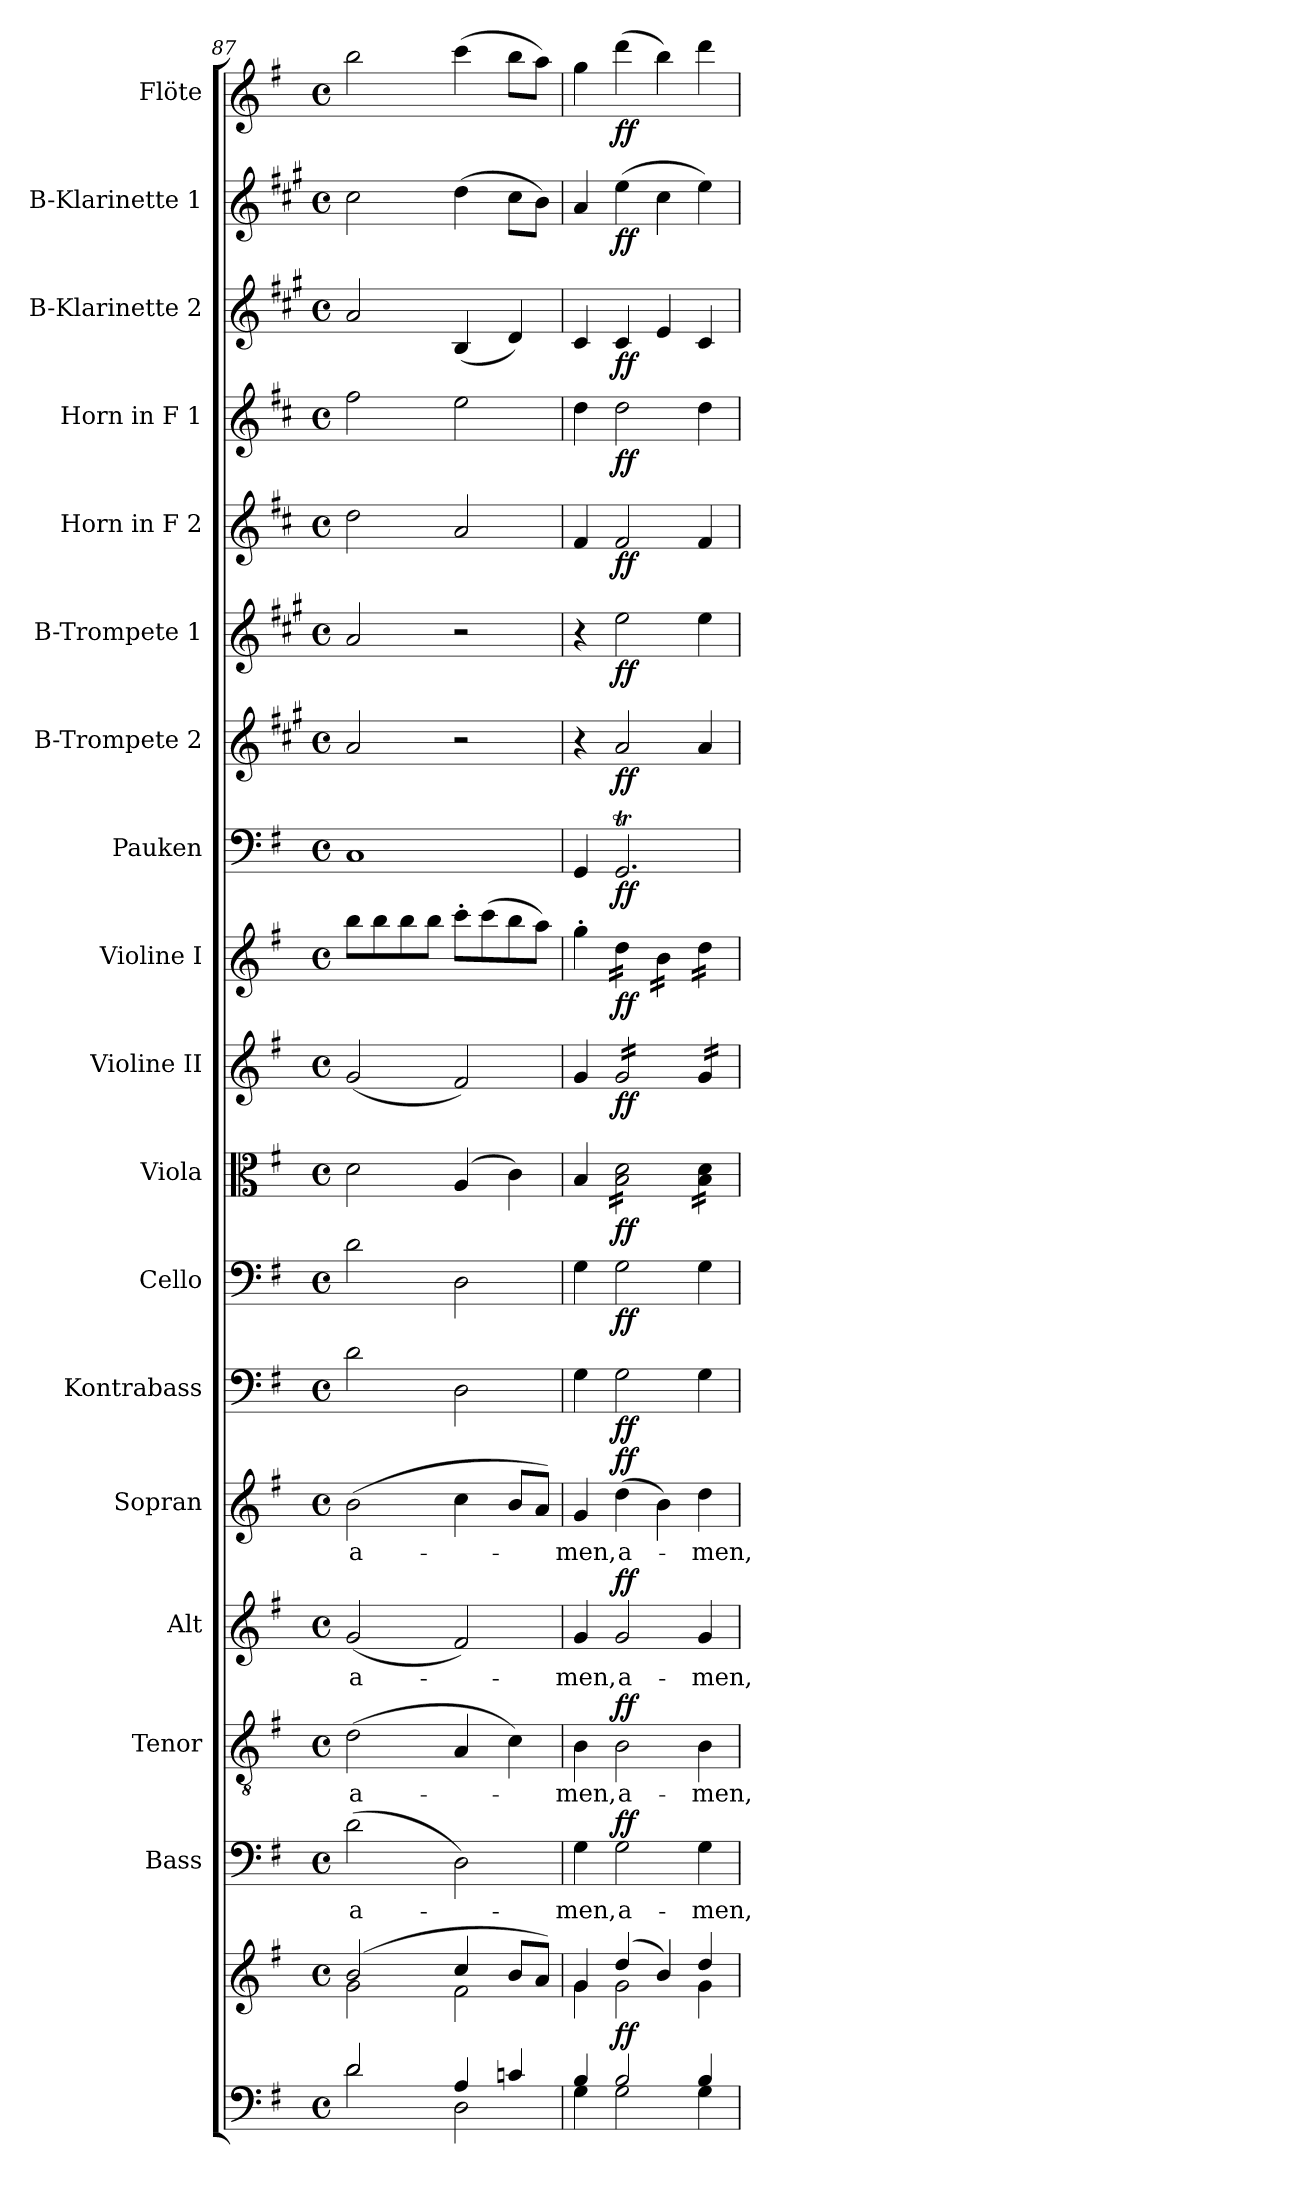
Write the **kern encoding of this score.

**kern	**kern	**dynam	**kern	**text	**dynam	**kern	**text	**dynam	**kern	**text	**dynam	**kern	**text	**dynam	**kern	**dynam	**kern	**dynam	**kern	**dynam	**kern	**dynam	**kern	**dynam	**kern	**dynam	**kern	**dynam	**kern	**dynam	**kern	**dynam	**kern	**dynam	**kern	**dynam	**kern	**dynam	**kern	**dynam
*part18	*part18	*part18	*part17	*part17	*part17	*part16	*part16	*part16	*part15	*part15	*part15	*part14	*part14	*part14	*part13	*part13	*part12	*part12	*part11	*part11	*part10	*part10	*part9	*part9	*part8	*part8	*part7	*part7	*part6	*part6	*part5	*part5	*part4	*part4	*part3	*part3	*part2	*part2	*part1	*part1
*staff19	*staff18	*staff18/19	*staff17	*staff17	*staff17	*staff16	*staff16	*staff16	*staff15	*staff15	*staff15	*staff14	*staff14	*staff14	*staff13	*staff13	*staff12	*staff12	*staff11	*staff11	*staff10	*staff10	*staff9	*staff9	*staff8	*staff8	*staff7	*staff7	*staff6	*staff6	*staff5	*staff5	*staff4	*staff4	*staff3	*staff3	*staff2	*staff2	*staff1	*staff1
*	*	*	*I"Bass	*	*	*I"Tenor	*	*	*I"Alt	*	*	*I"Sopran	*	*	*I"Kontrabass	*	*I"Cello	*	*I"Viola	*	*I"Violine II	*	*I"Violine I	*	*I"Pauken	*	*I"B-Trompete 2	*	*I"B-Trompete 1	*	*I"Horn in F 2	*	*I"Horn in F 1	*	*I"B-Klarinette 2	*	*I"B-Klarinette 1	*	*I"Flöte	*
*	*	*	*I'B.	*	*	*I'T.	*	*	*I'A.	*	*	*I'S.	*	*	*I'Kb.	*	*	*	*I'Vla.	*	*I'Vl. II	*	*I'Vl. I	*	*I'Pk.	*	*I'Trp. 2	*	*I'Trp. 1	*	*	*	*	*	*I'Kl. 2	*	*I'Kl. 1	*	*I'Fl.	*
*clefF4	*clefG2	*	*clefF4	*	*	*clefGv2	*	*	*clefG2	*	*	*clefG2	*	*	*clefF4	*	*clefF4	*	*clefC3	*	*clefG2	*	*clefG2	*	*clefF4	*	*clefG2	*	*clefG2	*	*clefG2	*	*clefG2	*	*clefG2	*	*clefG2	*	*clefG2	*
*	*	*	*	*	*	*	*	*	*	*	*	*	*	*	*ITrd7c12	*	*	*	*	*	*	*	*	*	*	*	*ITrd1c2	*	*ITrd1c2	*	*ITrd4c7	*	*ITrd4c7	*	*ITrd1c2	*	*ITrd1c2	*	*	*
*k[f#]	*k[f#]	*	*k[f#]	*	*	*k[f#]	*	*	*k[f#]	*	*	*k[f#]	*	*	*k[f#]	*	*k[f#]	*	*k[f#]	*	*k[f#]	*	*k[f#]	*	*k[f#]	*	*k[f#]	*	*k[f#]	*	*k[f#]	*	*k[f#]	*	*k[f#]	*	*k[f#]	*	*k[f#]	*
*G:	*G:	*	*G:	*	*	*G:	*	*	*G:	*	*	*G:	*	*	*G:	*	*G:	*	*G:	*	*G:	*	*G:	*	*G:	*	*G:	*	*G:	*	*G:	*	*G:	*	*G:	*	*G:	*	*G:	*
*M4/4	*M4/4	*	*M4/4	*	*	*M4/4	*	*	*M4/4	*	*	*M4/4	*	*	*M4/4	*	*M4/4	*	*M4/4	*	*M4/4	*	*M4/4	*	*M4/4	*	*M4/4	*	*M4/4	*	*M4/4	*	*M4/4	*	*M4/4	*	*M4/4	*	*M4/4	*
*met(c)	*met(c)	*	*met(c)	*	*	*met(c)	*	*	*met(c)	*	*	*met(c)	*	*	*met(c)	*	*met(c)	*	*met(c)	*	*met(c)	*	*met(c)	*	*met(c)	*	*met(c)	*	*met(c)	*	*met(c)	*	*met(c)	*	*met(c)	*	*met(c)	*	*met(c)	*
=87	=87	=87	=87	=87	=87	=87	=87	=87	=87	=87	=87	=87	=87	=87	=87	=87	=87	=87	=87	=87	=87	=87	=87	=87	=87	=87	=87	=87	=87	=87	=87	=87	=87	=87	=87	=87	=87	=87	=87	=87
*^	*^	*	*	*	*	*	*	*	*	*	*	*	*	*	*	*	*	*	*	*	*	*	*	*	*	*	*	*	*	*	*	*	*	*	*	*	*	*	*	*
!	!	!	!	!	!	!LO:LY:b	!	!	!LO:LY:b	!	!	!LO:LY:b	!	!	!LO:LY:b	!	!	!	!	!	!	!	!	!	!	!	!	!	!	!	!	!	!	!	!	!	!	!	!	!	!	!
2d/	2d\	(2b/	2g\	.	(>2d\	a-	.	(>2d\	a-	.	(<2g/	a-	.	(>2b\	a-	.	2D\	.	2d\	.	2d\	.	(<2g/	.	8bb\L	.	1C	.	2g/	.	2g/	.	2g\	.	2b\	.	2g/	.	2b\	.	2bb\	.
.	.	.	.	.	.	.	.	.	.	.	.	.	.	.	.	.	.	.	.	.	.	.	.	.	8bb\	.	.	.	.	.	.	.	.	.	.	.	.	.	.	.	.	.
.	.	.	.	.	.	.	.	.	.	.	.	.	.	.	.	.	.	.	.	.	.	.	.	.	8bb\	.	.	.	.	.	.	.	.	.	.	.	.	.	.	.	.	.
.	.	.	.	.	.	.	.	.	.	.	.	.	.	.	.	.	.	.	.	.	.	.	.	.	8bb\J	.	.	.	.	.	.	.	.	.	.	.	.	.	.	.	.	.
4A/	2D\	4cc/	2f#\	.	2D\)	.	.	4A/	.	.	2f#/)	.	.	4cc\	.	.	2DD\	.	2D\	.	(4A/	.	2f#/)	.	8ccc'>\L	.	.	.	2r	.	2r	.	2d/	.	2a\	.	(<4A/	.	(>4cc\	.	(>4ccc\	.
.	.	.	.	.	.	.	.	.	.	.	.	.	.	.	.	.	.	.	.	.	.	.	.	.	(>8ccc\	.	.	.	.	.	.	.	.	.	.	.	.	.	.	.	.	.
4cn/	.	8b/L	.	.	.	.	.	4c\)	.	.	.	.	.	8b/L	.	.	.	.	.	.	4c\)	.	.	.	8bb\	.	.	.	.	.	.	.	.	.	.	.	4c/)	.	8b\L	.	8bb\L	.
.	.	8a/J)	.	.	.	.	.	.	.	.	.	.	.	8a/J)	.	.	.	.	.	.	.	.	.	.	8aa\J)	.	.	.	.	.	.	.	.	.	.	.	.	.	8a\J)	.	8aa\J)	.
!!LO:PB:g=z
=88	=88	=88	=88	=88	=88	=88	=88	=88	=88	=88	=88	=88	=88	=88	=88	=88	=88	=88	=88	=88	=88	=88	=88	=88	=88	=88	=88	=88	=88	=88	=88	=88	=88	=88	=88	=88	=88	=88	=88	=88	=88	=88
!	!	!	!	!	!	!LO:LY:b	!	!	!LO:LY:b	!	!	!LO:LY:b	!	!	!LO:LY:b	!	!	!	!	!	!	!	!	!	!	!	!	!	!	!	!	!	!	!	!	!	!	!	!	!	!	!
4B/	4G\	4g/	4g\	.	4G\	-men,	.	4B\	-men,	.	4g/	-men,	.	4g/	-men,	.	4GG\	.	4G\	.	4B/	.	4g/	.	4gg'>\	.	4GG/	.	4r	.	4r	.	4B/	.	4g\	.	4B/	.	4g/	.	4gg\	.
!	!	!	!	!LO:DY:b	!	!LO:LY:b	!LO:DY:a	!	!LO:LY:b	!LO:DY:a	!	!LO:LY:b	!LO:DY:a	!	!LO:LY:b	!LO:DY:a	!	!LO:DY:b	!	!LO:DY:b	!	!LO:DY:b	!	!LO:DY:b	!	!LO:DY:b	!	!LO:DY:b	!	!LO:DY:b	!	!LO:DY:b	!	!LO:DY:b	!	!LO:DY:b	!	!LO:DY:b	!	!LO:DY:b	!	!LO:DY:b
*	*	*	*	*	*	*	*	*	*	*	*	*	*	*	*	*	*	*	*	*	*tremolo	*	*	*	*	*	*	*	*	*	*	*	*	*	*	*	*	*	*	*	*	*
*	*	*	*	*	*	*	*	*	*	*	*	*	*	*	*	*	*	*	*	*	*	*	*tremolo	*	*	*	*	*	*	*	*	*	*	*	*	*	*	*	*	*	*	*
*	*	*	*	*	*	*	*	*	*	*	*	*	*	*	*	*	*	*	*	*	*	*	*	*	*tremolo	*	*	*	*	*	*	*	*	*	*	*	*	*	*	*	*	*
2B/	2G\	(4dd/	2g\	ff	2G\	a-	ff	2B\	a-	ff	2g/	a-	ff	(>4dd\	a-	ff	2GG\	ff	2G\	ff	16B\ 16d\LL	ff	16g/LL	ff	16dd\LL	ff	2.GGT/	ff	2g/	ff	2dd\	ff	2B/	ff	2g\	ff	4B/	ff	(>4dd\	ff	(>4ddd\	ff
.	.	.	.	.	.	.	.	.	.	.	.	.	.	.	.	.	.	.	.	.	16B\ 16d\	.	16g/	.	16dd\	.	.	.	.	.	.	.	.	.	.	.	.	.	.	.	.	.
.	.	.	.	.	.	.	.	.	.	.	.	.	.	.	.	.	.	.	.	.	16B\ 16d\	.	16g/	.	16dd\	.	.	.	.	.	.	.	.	.	.	.	.	.	.	.	.	.
.	.	.	.	.	.	.	.	.	.	.	.	.	.	.	.	.	.	.	.	.	16B\ 16d\	.	16g/	.	16dd\JJ	.	.	.	.	.	.	.	.	.	.	.	.	.	.	.	.	.
.	.	4b/)	.	.	.	.	.	.	.	.	.	.	.	4b\)	.	.	.	.	.	.	16B\ 16d\	.	16g/	.	16b\LL	.	.	.	.	.	.	.	.	.	.	.	4d/	.	4b\	.	4bb\)	.
.	.	.	.	.	.	.	.	.	.	.	.	.	.	.	.	.	.	.	.	.	16B\ 16d\	.	16g/	.	16b\	.	.	.	.	.	.	.	.	.	.	.	.	.	.	.	.	.
.	.	.	.	.	.	.	.	.	.	.	.	.	.	.	.	.	.	.	.	.	16B\ 16d\	.	16g/	.	16b\	.	.	.	.	.	.	.	.	.	.	.	.	.	.	.	.	.
.	.	.	.	.	.	.	.	.	.	.	.	.	.	.	.	.	.	.	.	.	16B\ 16d\JJ	.	16g/JJ	.	16b\JJ	.	.	.	.	.	.	.	.	.	.	.	.	.	.	.	.	.
!	!	!	!	!	!	!LO:LY:b	!	!	!LO:LY:b	!	!	!LO:LY:b	!	!	!LO:LY:b	!	!	!	!	!	!	!	!	!	!	!	!	!	!	!	!	!	!	!	!	!	!	!	!	!	!	!
4B/	4G\	4dd/	4g\	.	4G\	-men,	.	4B\	-men,	.	4g/	-men,	.	4dd\	-men,	.	4GG\	.	4G\	.	16B\ 16d\LL	.	16g/LL	.	16dd\LL	.	.	.	4g/	.	4dd\	.	4B/	.	4g\	.	4B/	.	4dd\)	.	4ddd\	.
.	.	.	.	.	.	.	.	.	.	.	.	.	.	.	.	.	.	.	.	.	16B\ 16d\	.	16g/	.	16dd\	.	.	.	.	.	.	.	.	.	.	.	.	.	.	.	.	.
.	.	.	.	.	.	.	.	.	.	.	.	.	.	.	.	.	.	.	.	.	16B\ 16d\	.	16g/	.	16dd\	.	.	.	.	.	.	.	.	.	.	.	.	.	.	.	.	.
.	.	.	.	.	.	.	.	.	.	.	.	.	.	.	.	.	.	.	.	.	16B\ 16d\JJ	.	16g/JJ	.	16dd\JJ	.	.	.	.	.	.	.	.	.	.	.	.	.	.	.	.	.
*	*	*	*	*	*	*	*	*	*	*	*	*	*	*	*	*	*	*	*	*	*	*	*	*	*Xtremolo	*	*	*	*	*	*	*	*	*	*	*	*	*	*	*	*	*
*	*	*	*	*	*	*	*	*	*	*	*	*	*	*	*	*	*	*	*	*	*	*	*Xtremolo	*	*	*	*	*	*	*	*	*	*	*	*	*	*	*	*	*	*	*
*	*	*	*	*	*	*	*	*	*	*	*	*	*	*	*	*	*	*	*	*	*Xtremolo	*	*	*	*	*	*	*	*	*	*	*	*	*	*	*	*	*	*	*	*	*
*v	*v	*	*	*	*	*	*	*	*	*	*	*	*	*	*	*	*	*	*	*	*	*	*	*	*	*	*	*	*	*	*	*	*	*	*	*	*	*	*	*	*	*
*	*v	*v	*	*	*	*	*	*	*	*	*	*	*	*	*	*	*	*	*	*	*	*	*	*	*	*	*	*	*	*	*	*	*	*	*	*	*	*	*	*	*
=	=	=	=	=	=	=	=	=	=	=	=	=	=	=	=	=	=	=	=	=	=	=	=	=	=	=	=	=	=	=	=	=	=	=	=	=	=	=	=	=
*-	*-	*-	*-	*-	*-	*-	*-	*-	*-	*-	*-	*-	*-	*-	*-	*-	*-	*-	*-	*-	*-	*-	*-	*-	*-	*-	*-	*-	*-	*-	*-	*-	*-	*-	*-	*-	*-	*-	*-	*-
